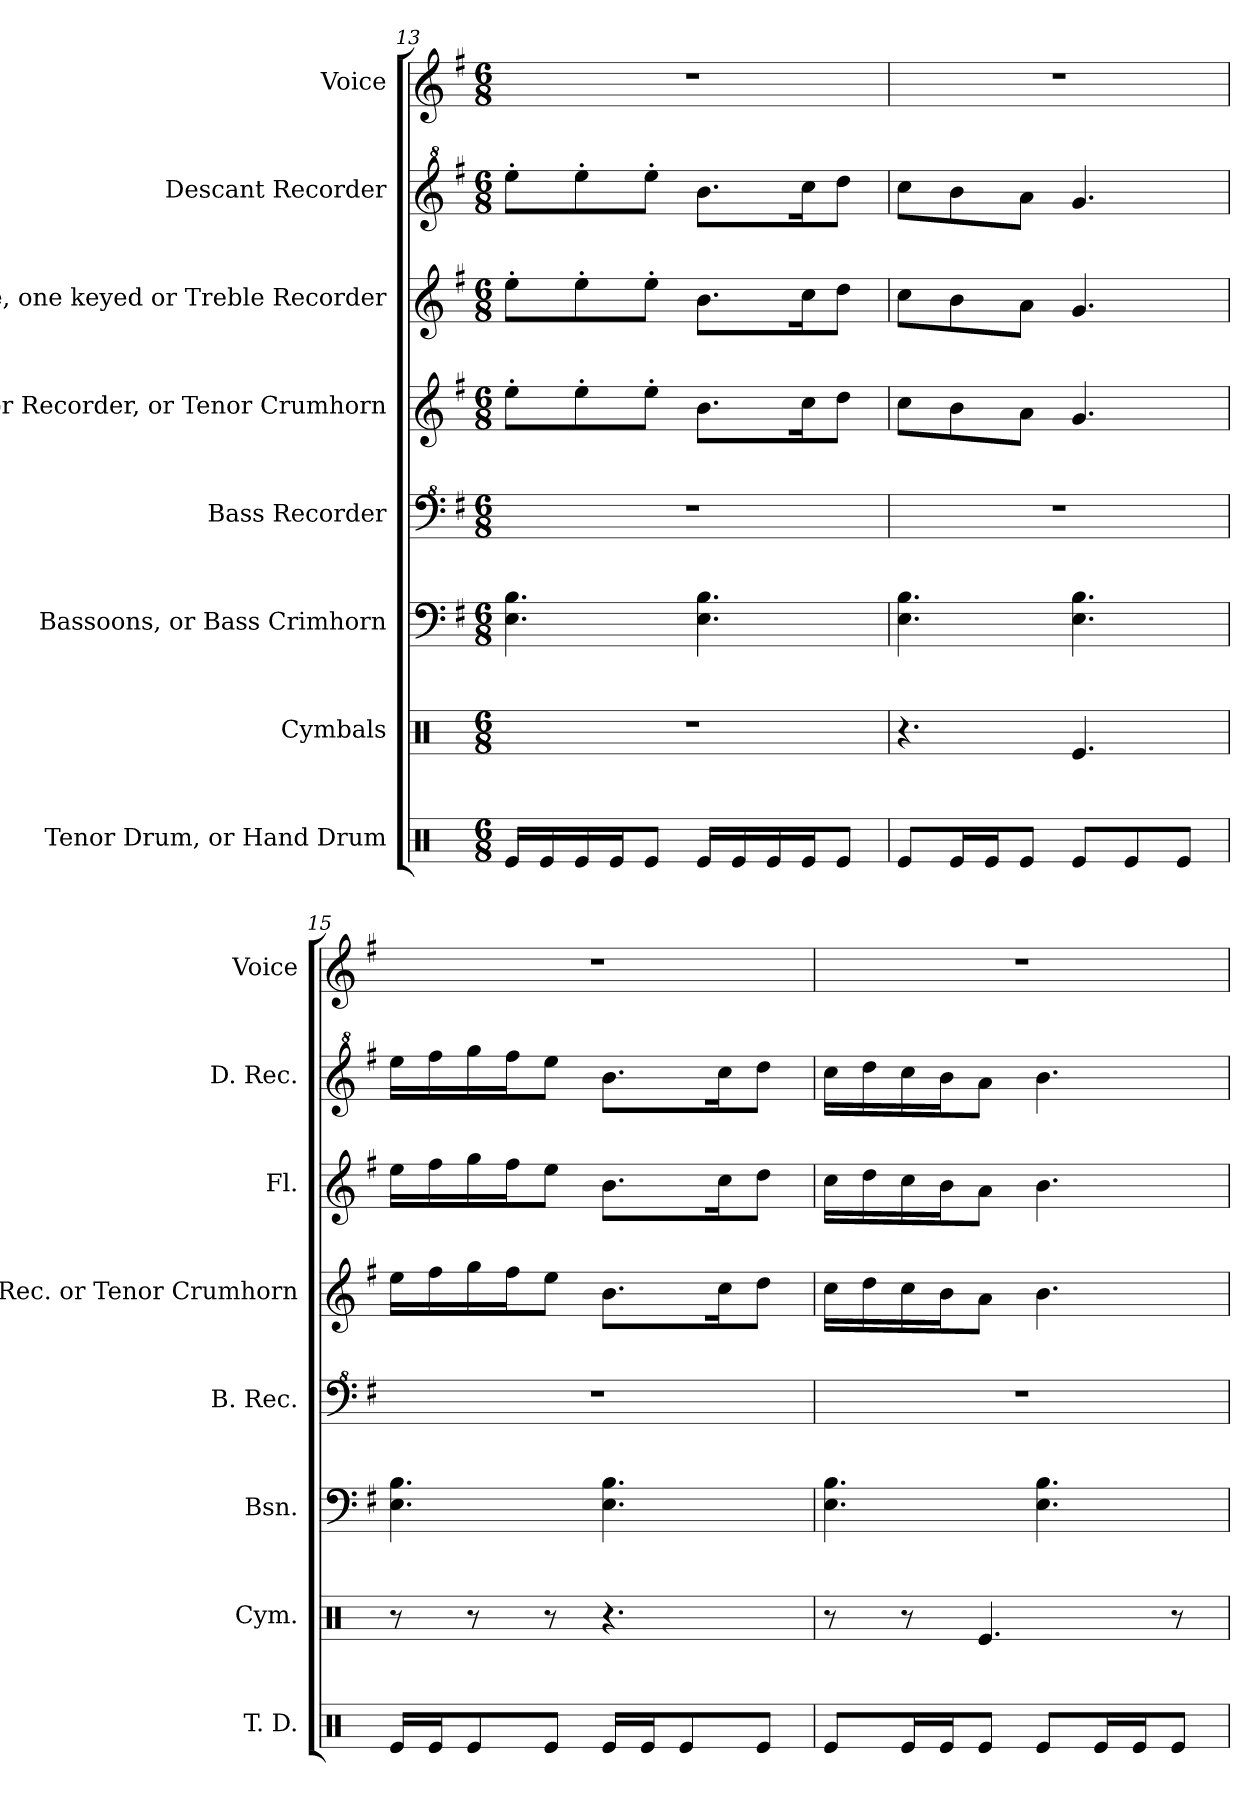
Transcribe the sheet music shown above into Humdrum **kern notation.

**kern	**kern	**kern	**kern	**kern	**kern	**kern	**kern
*part8	*part7	*part6	*part5	*part4	*part3	*part2	*part1
*staff8	*staff7	*staff6	*staff5	*staff4	*staff3	*staff2	*staff1
*I"Tenor Drum, or Hand Drum	*I"Cymbals	*I"Bassoons, or Bass Crimhorn	*I"Bass Recorder	*I"Tenor Recorder, or Tenor Crumhorn	*I"Flute, one keyed or Treble Recorder	*I"Descant Recorder	*I"Voice
*I'T. D.	*I'Cym.	*I'Bsn.	*I'B. Rec.	*I'T. Rec. or Tenor Crumhorn	*I'Fl.	*I'D. Rec.	*I'Voice
*clefX	*clefX	*clefF4	*clefF^4	*clefG2	*clefG2	*clefG^2	*clefG2
*	*	*	*ITrd-7c-12	*	*	*ITrd-7c-12	*
*k[]	*k[]	*k[f#]	*k[f#]	*k[f#]	*k[f#]	*k[f#]	*k[f#]
*C:	*C:	*G:	*G:	*G:	*G:	*G:	*G:
*M6/8	*M6/8	*M6/8	*M6/8	*M6/8	*M6/8	*M6/8	*M6/8
=13	=13	=13	=13	=13	=13	=13	=13
!	!LO:N:vis=1	!	!LO:N:vis=1	!	!	!	!LO:N:vis=1
16Rei/LL	2.r	4.Ei\ 4.Bi	2.r	8ee'i\L	8ee'i\L	8eeee'i\L	2.r
16Rei/	.	.	.	.	.	.	.
16Rei/	.	.	.	8ee'i\	8ee'i\	8eeee'i\	.
16Rei/J	.	.	.	.	.	.	.
8Rei/J	.	.	.	8ee'i\J	8ee'i\J	8eeee'i\J	.
16Rei/LL	.	4.Ei\ 4.Bi	.	8.bi\L	8.bi\L	8.bbbi\L	.
16Rei/	.	.	.	.	.	.	.
16Rei/	.	.	.	.	.	.	.
16Rei/J	.	.	.	16cci\k	16cci\k	16cccci\k	.
8Rei/J	.	.	.	8ddi\J	8ddi\J	8ddddi\J	.
=14	=14	=14	=14	=14	=14	=14	=14
!	!	!	!LO:N:vis=1	!	!	!	!LO:N:vis=1
8Rei/L	4.r	4.Ei\ 4.Bi	2.r	8cci\L	8cci\L	8cccci\L	2.r
16Rei/L	.	.	.	8bi\	8bi\	8bbbi\	.
16Rei/J	.	.	.	.	.	.	.
8Rei/J	.	.	.	8ai\J	8ai\J	8aaai\J	.
8Rei/L	4.Rei/	4.Ei\ 4.Bi	.	4.gi/	4.gi/	4.gggi/	.
8Rei/	.	.	.	.	.	.	.
8Rei/J	.	.	.	.	.	.	.
=15	=15	=15	=15	=15	=15	=15	=15
!	!	!	!LO:N:vis=1	!	!	!	!LO:N:vis=1
16Rei/LL	8r	4.Ei\ 4.Bi	2.r	16eei\LL	16eei\LL	16eeeei\LL	2.r
16Rei/J	.	.	.	16ff#i\	16ff#i\	16ffff#i\	.
8Rei/	8r	.	.	16ggi\	16ggi\	16ggggi\	.
.	.	.	.	16ff#i\J	16ff#i\J	16ffff#i\J	.
8Rei/J	8r	.	.	8eei\J	8eei\J	8eeeei\J	.
16Rei/LL	4.r	4.Ei\ 4.Bi	.	8.bi\L	8.bi\L	8.bbbi\L	.
16Rei/J	.	.	.	.	.	.	.
8Rei/	.	.	.	.	.	.	.
.	.	.	.	16cci\k	16cci\k	16cccci\k	.
8Rei/J	.	.	.	8ddi\J	8ddi\J	8ddddi\J	.
=16	=16	=16	=16	=16	=16	=16	=16
!	!	!	!LO:N:vis=1	!	!	!	!LO:N:vis=1
8Rei/L	8r	4.Ei\ 4.Bi	2.r	16cci\LL	16cci\LL	16cccci\LL	2.r
.	.	.	.	16ddi\	16ddi\	16ddddi\	.
16Rei/L	8r	.	.	16cci\	16cci\	16cccci\	.
16Rei/J	.	.	.	16bi\J	16bi\J	16bbbi\J	.
8Rei/J	4.Rei/	.	.	8ai\J	8ai\J	8aaai\J	.
8Rei/L	.	4.Ei\ 4.Bi	.	4.bi\	4.bi\	4.bbbi\	.
16Rei/L	.	.	.	.	.	.	.
16Rei/J	.	.	.	.	.	.	.
8Rei/J	8r	.	.	.	.	.	.
=	=	=	=	=	=	=	=
*-	*-	*-	*-	*-	*-	*-	*-
